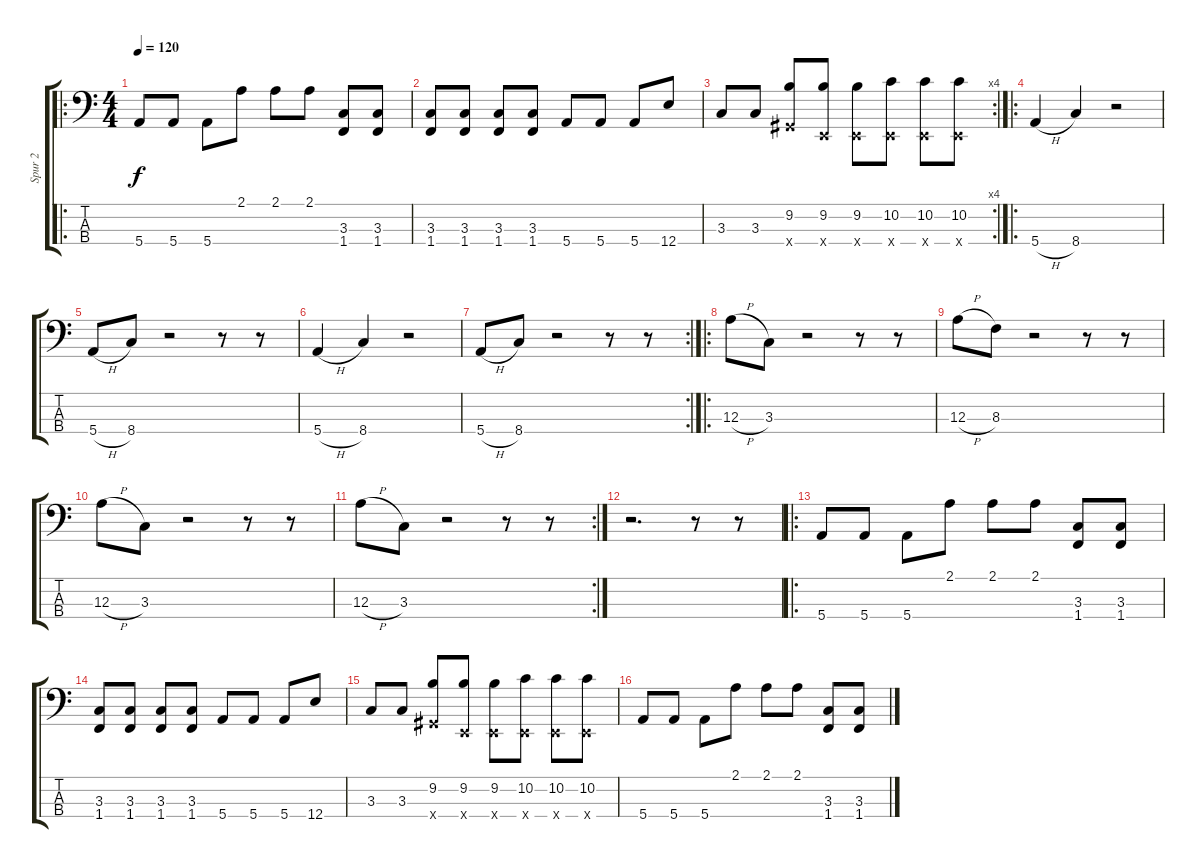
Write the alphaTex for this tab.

\track ("Spur 2" "Spur 2") {instrument electricbassfinger}
\staff {score tabs}
\tuning (G2 D2 A1 E1) {hide}
\ro
\ts (4 4)
\tempo 120
\clef f4
\ks c
5.4.8{dy f} 5.4.8 5.4.8 2.1.8 2.1.8 2.1.8 (3.3 1.4).8 (3.3 1.4).8 |
(3.3 1.4).8 (3.3 1.4).8 (3.3 1.4).8 (3.3 1.4).8 5.4.8 5.4.8 5.4.8 12.4.8 |
\rc 4
3.3.8 3.3.8 (9.2 4.4{x}).8 (9.2 0.4{x}).8 (9.2 0.4{x}).8 (10.2 0.4{x}).8 (10.2 0.4{x}).8 (10.2 0.4{x}).8 |
\ro
5.4{h}.4 8.4.4 r.2 |
5.4{h}.8 8.4.8 r.2 r.8 r.8 |
5.4{h}.4 8.4.4 r.2 |
\rc 2
5.4{h}.8 8.4.8 r.2 r.8 r.8 |
\ro
12.3{h}.8 3.3.8 r.2 r.8 r.8 |
12.3{h}.8 8.3.8 r.2 r.8 r.8 |
12.3{h}.8 3.3.8 r.2 r.8 r.8 |
\rc 2
12.3{h}.8 3.3.8 r.2 r.8 r.8 |
r.2{d} r.8 r.8 |
\ro
5.4.8 5.4.8 5.4.8 2.1.8 2.1.8 2.1.8 (3.3 1.4).8 (3.3 1.4).8 |
(3.3 1.4).8 (3.3 1.4).8 (3.3 1.4).8 (3.3 1.4).8 5.4.8 5.4.8 5.4.8 12.4.8 |
3.3.8 3.3.8 (9.2 4.4{x}).8 (9.2 0.4{x}).8 (9.2 0.4{x}).8 (10.2 0.4{x}).8 (10.2 0.4{x}).8 (10.2 0.4{x}).8 |
5.4.8 5.4.8 5.4.8 2.1.8 2.1.8 2.1.8 (3.3 1.4).8 (3.3 1.4).8
